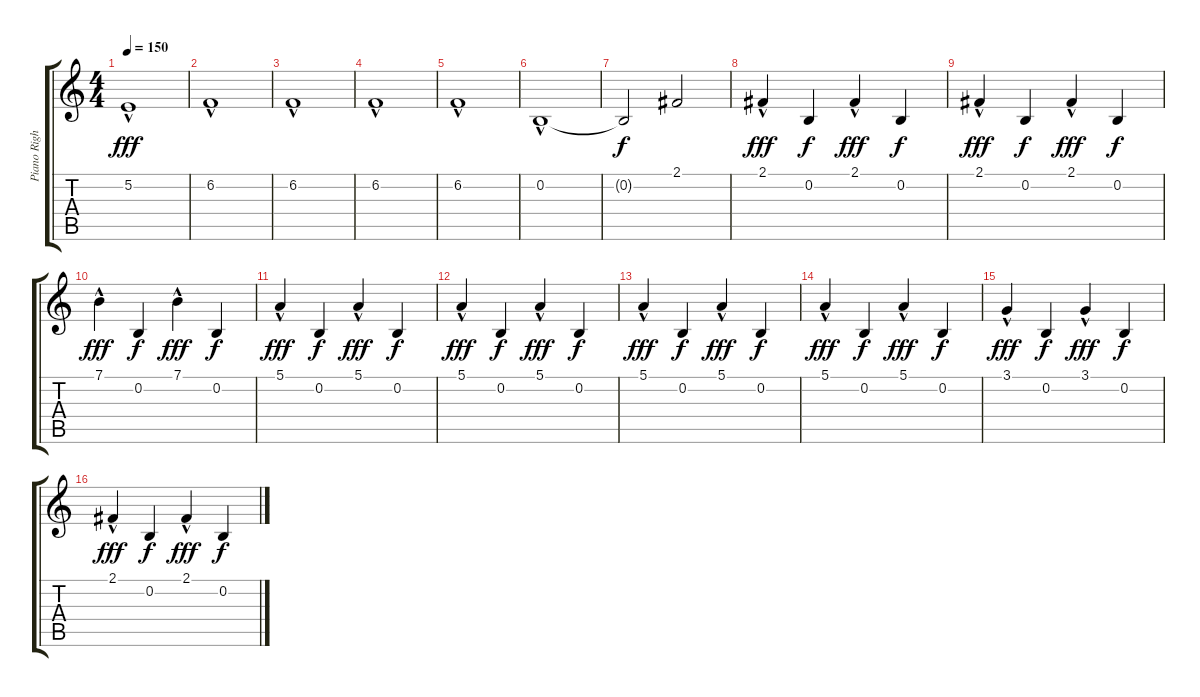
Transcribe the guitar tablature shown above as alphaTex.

\track ("Piano Right Hand" "Piano Righ") {instrument brightacousticpiano}
\staff {score tabs}
\tuning (E4 B3 G3 D3 A2 E2) {hide}
\ts (4 4)
\tempo 150
\clef g2
\ks c
5.2{hac}.1{dy fff} |
6.2{hac}.1 |
6.2{hac}.1 |
6.2{hac}.1 |
6.2{hac}.1 |
0.2{hac}.1 |
0.2{t}.2{dy f} 2.1.2{volume 11 instrument vibraphone} |
2.1{hac}.4{dy fff} 0.2.4{dy f} 2.1{hac}.4{dy fff} 0.2.4{dy f} |
2.1{hac}.4{dy fff} 0.2.4{dy f} 2.1{hac}.4{dy fff} 0.2.4{dy f} |
7.1{hac}.4{dy fff} 0.2.4{dy f} 7.1{hac}.4{dy fff} 0.2.4{dy f} |
5.1{hac}.4{dy fff} 0.2.4{dy f} 5.1{hac}.4{dy fff} 0.2.4{dy f} |
5.1{hac}.4{dy fff} 0.2.4{dy f} 5.1{hac}.4{dy fff} 0.2.4{dy f} |
5.1{hac}.4{dy fff} 0.2.4{dy f} 5.1{hac}.4{dy fff} 0.2.4{dy f} |
5.1{hac}.4{dy fff} 0.2.4{dy f} 5.1{hac}.4{dy fff} 0.2.4{dy f} |
3.1{hac}.4{dy fff} 0.2.4{dy f} 3.1{hac}.4{dy fff} 0.2.4{dy f} |
2.1{hac}.4{dy fff} 0.2.4{dy f} 2.1{hac}.4{dy fff} 0.2.4{dy f}
